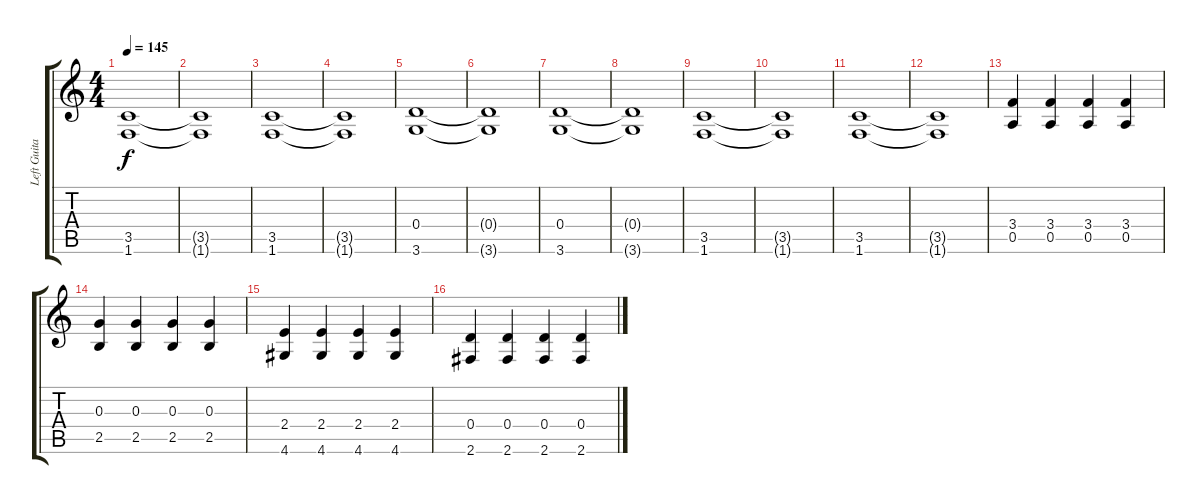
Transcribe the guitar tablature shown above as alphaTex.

\track ("Left Guitar" "Left Guita") {instrument overdrivenguitar}
\staff {score tabs}
\tuning (E4 B3 G3 D3 A2 E2) {hide}
\ts (4 4)
\tempo 145
\clef g2
\ks c
(3.5 1.6).1{dy f} |
(3.5{t} 1.6{t}).1 |
(3.5 1.6).1 |
(3.5{t} 1.6{t}).1 |
(0.4 3.6).1 |
(0.4{t} 3.6{t}).1 |
(0.4 3.6).1 |
(0.4{t} 3.6{t}).1 |
(3.5 1.6).1 |
(3.5{t} 1.6{t}).1 |
(3.5 1.6).1 |
(3.5{t} 1.6{t}).1 |
(3.4 0.5).4 (3.4 0.5).4 (3.4 0.5).4 (3.4 0.5).4 |
(0.3 2.5).4 (0.3 2.5).4 (0.3 2.5).4 (0.3 2.5).4 |
(2.4 4.6).4 (2.4 4.6).4 (2.4 4.6).4 (2.4 4.6).4 |
(0.4 2.6).4 (0.4 2.6).4 (0.4 2.6).4 (0.4 2.6).4
